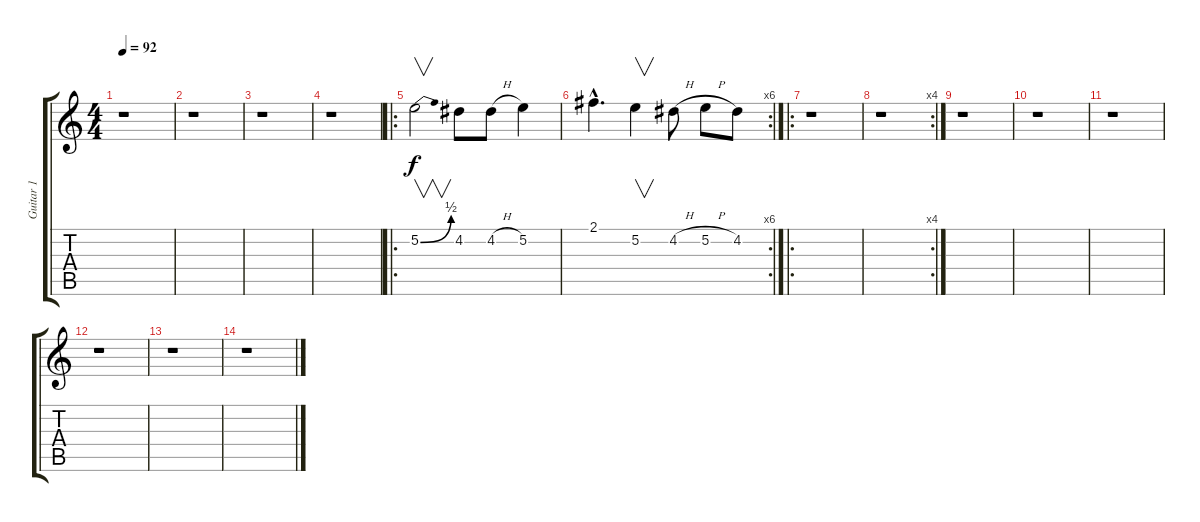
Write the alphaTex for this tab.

\track ("Guitar 1" "Guitar 1") {instrument electricguitarclean}
\staff {score tabs}
\tuning (E4 B3 G3 D3 A2 D2) {hide}
\ts (4 4)
\tempo 92
\clef g2
\ks c
r.1{dy f} |
r.1 |
r.1 |
r.1 |
\ro
5.2{be (bend 0 0 60 2)}.2{v} 4.2.8 4.2{h}.8 5.2.4 |
\rc 6
2.1{hac}.4{d} 5.2.4{v} 4.2{h}.8 5.2{h}.8 4.2.8 |
\ro
r.1 |
\rc 4
r.1 |
r.1 |
r.1 |
r.1 |
r.1 |
r.1 |
r.1
